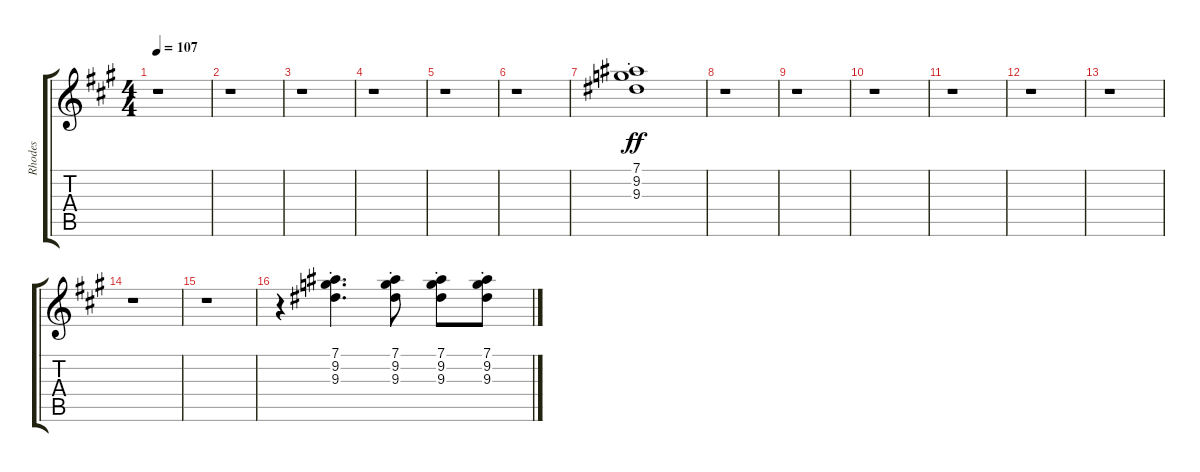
\track ("Rhodes" "Rhodes") {instrument electricguitarjazz}
\staff {score tabs}
\tuning (Eb4 Bb3 Gb3 Db3 Ab2 Eb2) {hide}
\ts (4 4)
\tempo 107
\clef g2
\ks a
r.1{dy ff} |
r.1 |
r.1 |
r.1 |
r.1 |
r.1 |
(7.1{st} 9.2{st} 9.3{st}).1 |
r.1 |
r.1 |
r.1 |
r.1 |
r.1 |
r.1 |
r.1 |
r.1 |
r.4 (7.1{st} 9.2{st} 9.3{st}).4{d} (7.1{st} 9.2{st} 9.3{st}).8 (7.1{st} 9.2{st} 9.3{st}).8 (7.1{st} 9.2{st} 9.3{st}).8
